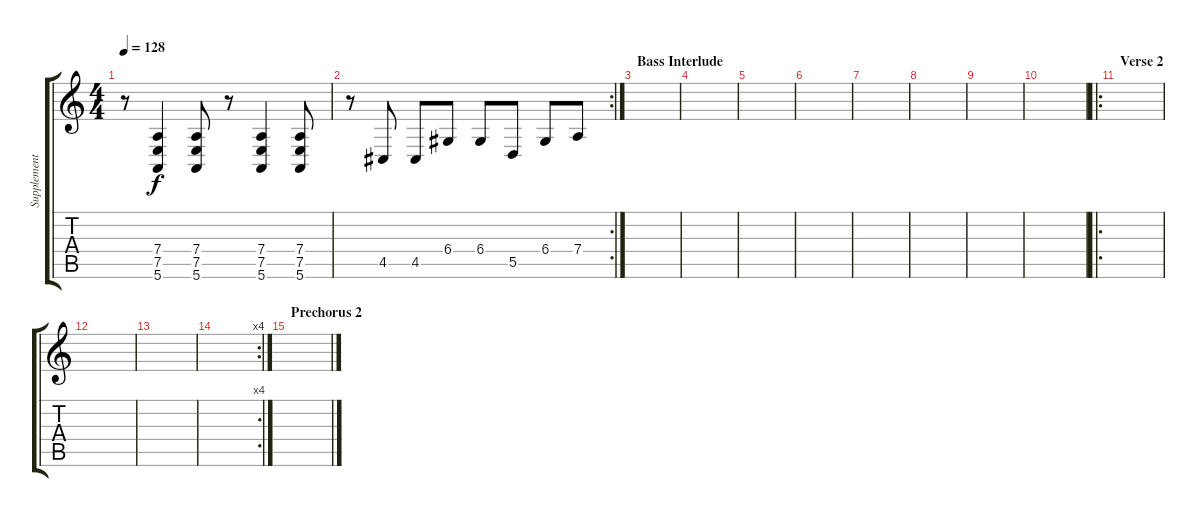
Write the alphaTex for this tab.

\track ("Supplement Mike" "Supplement") {instrument lead8bassandlead}
\staff {score tabs}
\tuning (E4 B3 G3 D3 A2 E2) {hide}
\ts (4 4)
\tempo 128
\clef g2
\ks c
r.8{dy f} (7.4 7.5 5.6).4 (7.4 7.5 5.6).8 r.8 (7.4 7.5 5.6).4 (7.4 7.5 5.6).8 |
\rc 2
r.8 4.5.8 4.5.8 6.4.8 6.4.8 5.5.8 6.4.8 7.4.8 |
\section ("" "Bass Interlude")
|
|
|
|
|
|
|
|
\ro
\section ("" "Verse 2")
|
|
|
\rc 4
|
\section ("" "Prechorus 2")
